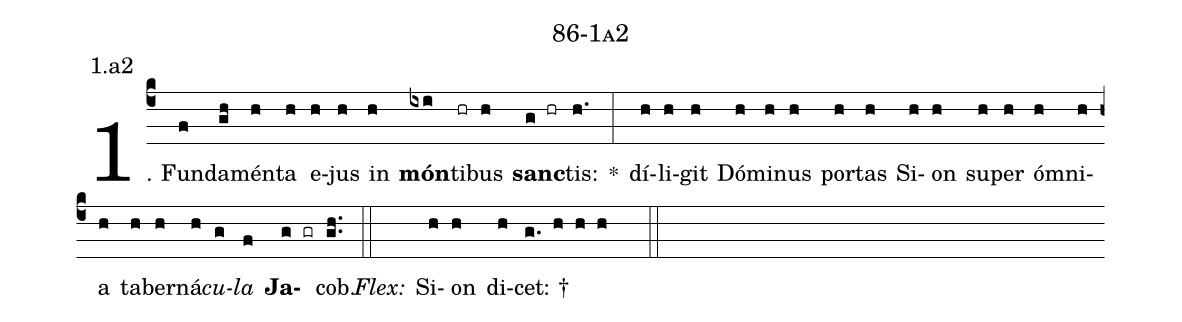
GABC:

name: 86-1a2;
annotation: 1.a2;
%%
(c4)1. Fun(f)da(gh)mén(h)ta(h) e(h)jus(h) in(h) <b>món</b>(ixi)ti(hr)bus(h) <b>sanc</b>(g hr)tis:(h.) *(:) dí(h)li(h)git(h) Dó(h)mi(h)nus(h) por(h)tas(h) Si(h)on(h) su(h)per(h) óm(h)ni(h)a(h) ta(h)ber(h)ná(h)<i>cu</i>(g)<i>la</i>(f) <b>Ja</b>(g gr)cob.(gh..) (::)
<i>Flex:</i>()  Si(h)on(h) di(h)cet: †(g. h h h  ::)
